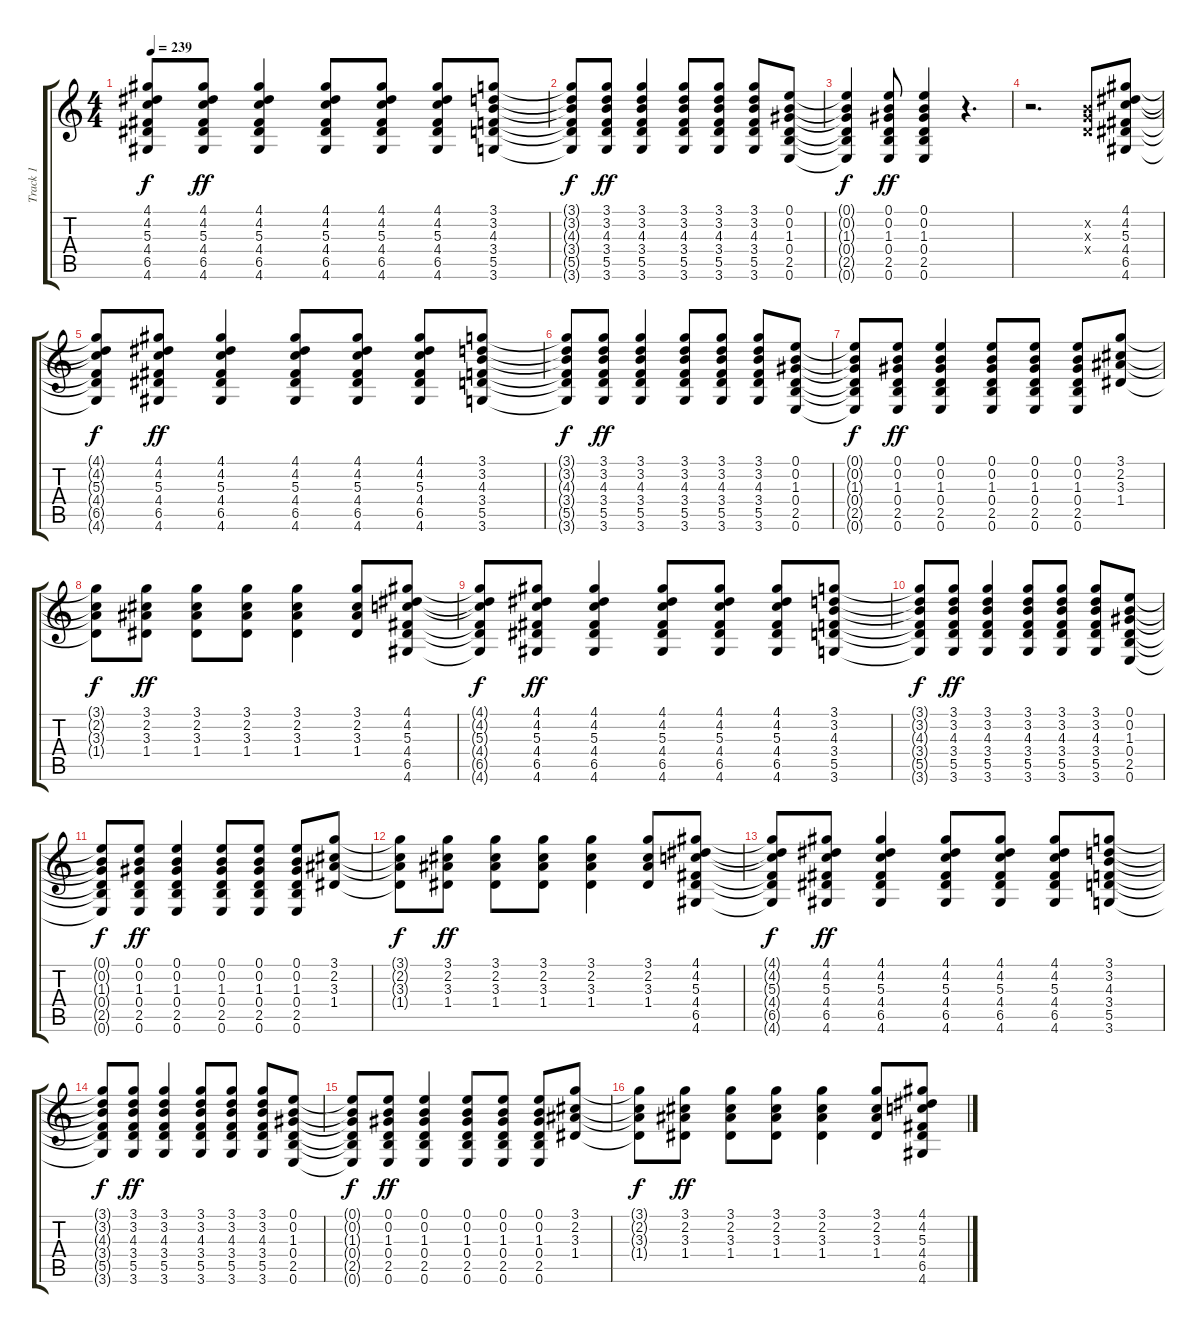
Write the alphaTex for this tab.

\track ("Track 1" "Track 1") {instrument distortionguitar}
\staff {score tabs}
\tuning (E4 B3 G3 D3 A2 E2) {hide}
\ts (4 4)
\tempo 239
\clef g2
\ks c
(4.1{t} 4.2{t} 5.3{t} 4.4{t} 6.5{t} 4.6{t}).8{dy f} (4.1 4.2 5.3 4.4 6.5 4.6).8{dy ff} (4.1 4.2 5.3 4.4 6.5 4.6).4 (4.1 4.2 5.3 4.4 6.5 4.6).8 (4.1 4.2 5.3 4.4 6.5 4.6).8 (4.1 4.2 5.3 4.4 6.5 4.6).8 (3.1 3.2 4.3 3.4 5.5 3.6).8 |
(3.1{t} 3.2{t} 4.3{t} 3.4{t} 5.5{t} 3.6{t}).8{dy f} (3.1 3.2 4.3 3.4 5.5 3.6).8{dy ff} (3.1 3.2 4.3 3.4 5.5 3.6).4 (3.1 3.2 4.3 3.4 5.5 3.6).8 (3.1 3.2 4.3 3.4 5.5 3.6).8 (3.1 3.2 4.3 3.4 5.5 3.6).8 (0.1 0.2 1.3 0.4 2.5 0.6).8 |
(0.1{t} 0.2{t} 1.3{t} 0.4{t} 2.5{t} 0.6{t}).4{dy f} (0.1 0.2 1.3 0.4 2.5 0.6).8{dy ff} (0.1 0.2 1.3 0.4 2.5 0.6).4 r.4{d} |
r.2{d} (0.2{x} 0.3{x} 0.4{x}).8{instrument distortionguitar} (4.1 4.2 5.3 4.4 6.5 4.6).8 |
(4.1{t} 4.2{t} 5.3{t} 4.4{t} 6.5{t} 4.6{t}).8{dy f} (4.1 4.2 5.3 4.4 6.5 4.6).8{dy ff} (4.1 4.2 5.3 4.4 6.5 4.6).4 (4.1 4.2 5.3 4.4 6.5 4.6).8 (4.1 4.2 5.3 4.4 6.5 4.6).8 (4.1 4.2 5.3 4.4 6.5 4.6).8 (3.1 3.2 4.3 3.4 5.5 3.6).8 |
(3.1{t} 3.2{t} 4.3{t} 3.4{t} 5.5{t} 3.6{t}).8{dy f} (3.1 3.2 4.3 3.4 5.5 3.6).8{dy ff} (3.1 3.2 4.3 3.4 5.5 3.6).4 (3.1 3.2 4.3 3.4 5.5 3.6).8 (3.1 3.2 4.3 3.4 5.5 3.6).8 (3.1 3.2 4.3 3.4 5.5 3.6).8 (0.1 0.2 1.3 0.4 2.5 0.6).8 |
(0.1{t} 0.2{t} 1.3{t} 0.4{t} 2.5{t} 0.6{t}).8{dy f} (0.1 0.2 1.3 0.4 2.5 0.6).8{dy ff} (0.1 0.2 1.3 0.4 2.5 0.6).4 (0.1 0.2 1.3 0.4 2.5 0.6).8 (0.1 0.2 1.3 0.4 2.5 0.6).8 (0.1 0.2 1.3 0.4 2.5 0.6).8 (3.1 2.2 3.3 1.4).8 |
(3.1{t} 2.2{t} 3.3{t} 1.4{t}).8{dy f} (3.1 2.2 3.3 1.4).8{dy ff} (3.1 2.2 3.3 1.4).8 (3.1 2.2 3.3 1.4).8 (3.1 2.2 3.3 1.4).4 (3.1 2.2 3.3 1.4).8 (4.1 4.2 5.3 4.4 6.5 4.6).8 |
(4.1{t} 4.2{t} 5.3{t} 4.4{t} 6.5{t} 4.6{t}).8{dy f} (4.1 4.2 5.3 4.4 6.5 4.6).8{dy ff} (4.1 4.2 5.3 4.4 6.5 4.6).4 (4.1 4.2 5.3 4.4 6.5 4.6).8 (4.1 4.2 5.3 4.4 6.5 4.6).8 (4.1 4.2 5.3 4.4 6.5 4.6).8 (3.1 3.2 4.3 3.4 5.5 3.6).8 |
(3.1{t} 3.2{t} 4.3{t} 3.4{t} 5.5{t} 3.6{t}).8{dy f} (3.1 3.2 4.3 3.4 5.5 3.6).8{dy ff} (3.1 3.2 4.3 3.4 5.5 3.6).4 (3.1 3.2 4.3 3.4 5.5 3.6).8 (3.1 3.2 4.3 3.4 5.5 3.6).8 (3.1 3.2 4.3 3.4 5.5 3.6).8 (0.1 0.2 1.3 0.4 2.5 0.6).8 |
(0.1{t} 0.2{t} 1.3{t} 0.4{t} 2.5{t} 0.6{t}).8{dy f} (0.1 0.2 1.3 0.4 2.5 0.6).8{dy ff} (0.1 0.2 1.3 0.4 2.5 0.6).4 (0.1 0.2 1.3 0.4 2.5 0.6).8 (0.1 0.2 1.3 0.4 2.5 0.6).8 (0.1 0.2 1.3 0.4 2.5 0.6).8 (3.1 2.2 3.3 1.4).8 |
(3.1{t} 2.2{t} 3.3{t} 1.4{t}).8{dy f} (3.1 2.2 3.3 1.4).8{dy ff} (3.1 2.2 3.3 1.4).8 (3.1 2.2 3.3 1.4).8 (3.1 2.2 3.3 1.4).4 (3.1 2.2 3.3 1.4).8 (4.1 4.2 5.3 4.4 6.5 4.6).8 |
(4.1{t} 4.2{t} 5.3{t} 4.4{t} 6.5{t} 4.6{t}).8{dy f} (4.1 4.2 5.3 4.4 6.5 4.6).8{dy ff} (4.1 4.2 5.3 4.4 6.5 4.6).4 (4.1 4.2 5.3 4.4 6.5 4.6).8 (4.1 4.2 5.3 4.4 6.5 4.6).8 (4.1 4.2 5.3 4.4 6.5 4.6).8 (3.1 3.2 4.3 3.4 5.5 3.6).8 |
(3.1{t} 3.2{t} 4.3{t} 3.4{t} 5.5{t} 3.6{t}).8{dy f} (3.1 3.2 4.3 3.4 5.5 3.6).8{dy ff} (3.1 3.2 4.3 3.4 5.5 3.6).4 (3.1 3.2 4.3 3.4 5.5 3.6).8 (3.1 3.2 4.3 3.4 5.5 3.6).8 (3.1 3.2 4.3 3.4 5.5 3.6).8 (0.1 0.2 1.3 0.4 2.5 0.6).8 |
(0.1{t} 0.2{t} 1.3{t} 0.4{t} 2.5{t} 0.6{t}).8{dy f} (0.1 0.2 1.3 0.4 2.5 0.6).8{dy ff} (0.1 0.2 1.3 0.4 2.5 0.6).4 (0.1 0.2 1.3 0.4 2.5 0.6).8 (0.1 0.2 1.3 0.4 2.5 0.6).8 (0.1 0.2 1.3 0.4 2.5 0.6).8 (3.1 2.2 3.3 1.4).8 |
(3.1{t} 2.2{t} 3.3{t} 1.4{t}).8{dy f} (3.1 2.2 3.3 1.4).8{dy ff} (3.1 2.2 3.3 1.4).8 (3.1 2.2 3.3 1.4).8 (3.1 2.2 3.3 1.4).4 (3.1 2.2 3.3 1.4).8 (4.1 4.2 5.3 4.4 6.5 4.6).8
